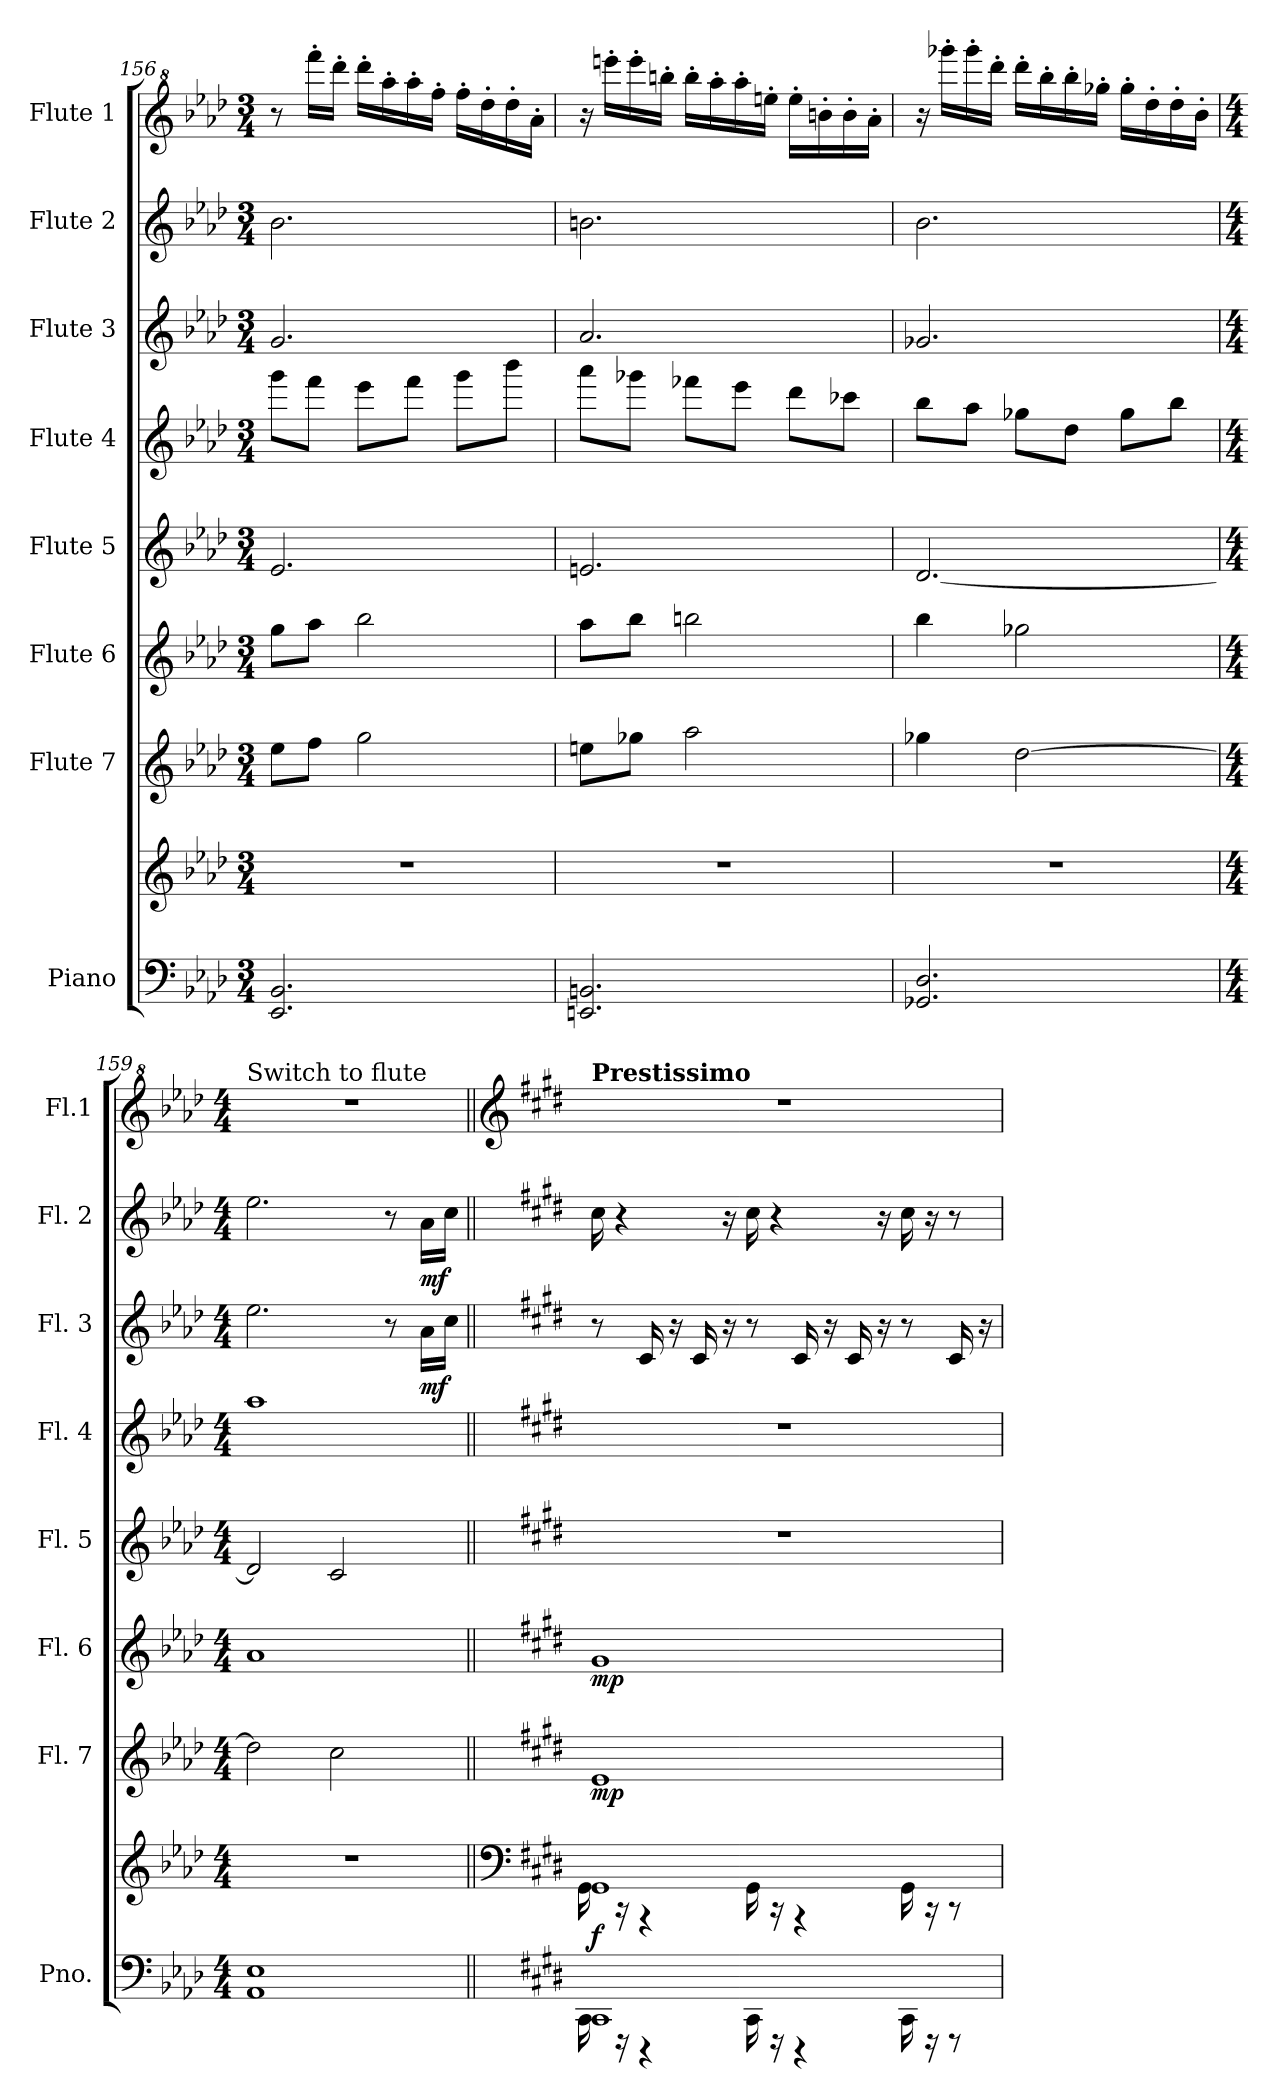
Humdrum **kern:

**kern	**kern	**dynam	**kern	**dynam	**kern	**dynam	**kern	**kern	**kern	**dynam	**kern	**dynam	**kern
*part8	*part8	*part8	*part7	*part7	*part6	*part6	*part5	*part4	*part3	*part3	*part2	*part2	*part1
*staff9	*staff8	*staff8/9	*staff7	*staff7	*staff6	*staff6	*staff5	*staff4	*staff3	*staff3	*staff2	*staff2	*staff1
*I"Piano	*	*	*I"Flute 7	*	*I"Flute 6	*	*I"Flute 5	*I"Flute 4	*I"Flute 3	*	*I"Flute 2	*	*I"Flute 1
*I'Pno.	*	*	*I'Fl. 7	*	*I'Fl. 6	*	*I'Fl. 5	*I'Fl. 4	*I'Fl. 3	*	*I'Fl. 2	*	*I'Fl.1
*clefF4	*clefG2	*	*clefG2	*	*clefG2	*	*clefG2	*clefG2	*clefG2	*	*clefG2	*	*clefG^2
*k[b-e-a-d-]	*k[b-e-a-d-]	*	*k[b-e-a-d-]	*	*k[b-e-a-d-]	*	*k[b-e-a-d-]	*k[b-e-a-d-]	*k[b-e-a-d-]	*	*k[b-e-a-d-]	*	*k[b-e-a-d-]
*M3/4	*M3/4	*	*M3/4	*	*M3/4	*	*M3/4	*M3/4	*M3/4	*	*M3/4	*	*M3/4
=156	=156	=156	=156	=156	=156	=156	=156	=156	=156	=156	=156	=156	=156
2.EE-/ 2.BB-/	2.r	.	8ee-\L	.	8gg\L	.	2.e-/	8ggg\L	2.g/	.	2.b-\	.	8r
.	.	.	8ff\J	.	8aa-\J	.	.	8fff\J	.	.	.	.	16ffff'\LL
.	.	.	.	.	.	.	.	.	.	.	.	.	16dddd-'\JJ
.	.	.	2gg\	.	2bb-\	.	.	8eee-\L	.	.	.	.	16dddd-'\LL
.	.	.	.	.	.	.	.	.	.	.	.	.	16aaa-'\
.	.	.	.	.	.	.	.	8fff\J	.	.	.	.	16aaa-'\
.	.	.	.	.	.	.	.	.	.	.	.	.	16fff'\JJ
.	.	.	.	.	.	.	.	8ggg\L	.	.	.	.	16fff'\LL
.	.	.	.	.	.	.	.	.	.	.	.	.	16ddd-'\
.	.	.	.	.	.	.	.	8bbb-\J	.	.	.	.	16ddd-'\
.	.	.	.	.	.	.	.	.	.	.	.	.	16aa-'\JJ
=157	=157	=157	=157	=157	=157	=157	=157	=157	=157	=157	=157	=157	=157
2.EEn/ 2.BBn/	2.r	.	8een\L	.	8aa-\L	.	2.en/	8aaa-\L	2.a-/	.	2.bn\	.	16r
.	.	.	.	.	.	.	.	.	.	.	.	.	16eeeen'\LL
.	.	.	8gg-X\J	.	8bb-\J	.	.	8ggg-X\J	.	.	.	.	16eeee'\
.	.	.	.	.	.	.	.	.	.	.	.	.	16bbbn'\JJ
.	.	.	2aa-\	.	2bbn\	.	.	8fff-X\L	.	.	.	.	16bbb'\LL
.	.	.	.	.	.	.	.	.	.	.	.	.	16aaa-'\
.	.	.	.	.	.	.	.	8eee-\J	.	.	.	.	16aaa-'\
.	.	.	.	.	.	.	.	.	.	.	.	.	16eeen'\JJ
.	.	.	.	.	.	.	.	8ddd-\L	.	.	.	.	16eee'\LL
.	.	.	.	.	.	.	.	.	.	.	.	.	16bbn'\
.	.	.	.	.	.	.	.	8ccc-X\J	.	.	.	.	16bb'\
.	.	.	.	.	.	.	.	.	.	.	.	.	16aa-'\JJ
!!LO:PB:g=z
=158	=158	=158	=158	=158	=158	=158	=158	=158	=158	=158	=158	=158	=158
2.GG-X/ 2.D-/	2.r	.	4gg-X\	.	4bb-\	.	[2.d-/	8bb-\L	2.g-X/	.	2.b-\	.	16r
.	.	.	.	.	.	.	.	.	.	.	.	.	16gggg-X'\LL
.	.	.	.	.	.	.	.	8aa-\J	.	.	.	.	16gggg-'\
.	.	.	.	.	.	.	.	.	.	.	.	.	16dddd-'\JJ
.	.	.	[2dd-\	.	2gg-X\	.	.	8gg-X\L	.	.	.	.	16dddd-'\LL
.	.	.	.	.	.	.	.	.	.	.	.	.	16bbb-'\
.	.	.	.	.	.	.	.	8dd-\J	.	.	.	.	16bbb-'\
.	.	.	.	.	.	.	.	.	.	.	.	.	16ggg-X'\JJ
.	.	.	.	.	.	.	.	8gg-\L	.	.	.	.	16ggg-'\LL
.	.	.	.	.	.	.	.	.	.	.	.	.	16ddd-'\
.	.	.	.	.	.	.	.	8bb-\J	.	.	.	.	16ddd-'\
.	.	.	.	.	.	.	.	.	.	.	.	.	16bb-'\JJ
=159	=159	=159	=159	=159	=159	=159	=159	=159	=159	=159	=159	=159	=159
*M4/4	*M4/4	*	*M4/4	*	*M4/4	*	*M4/4	*M4/4	*M4/4	*	*M4/4	*	*M4/4
!	!	!	!	!	!	!	!	!	!	!	!	!	!LO:TX:a:t=Switch to flute
1AA- 1E-	1r	.	2dd-\]	.	1a-	.	2d-/]	1aa-	2.ee-\	.	2.ee-\	.	1r
.	.	.	2cc\	.	.	.	2c/	.	.	.	.	.	.
.	.	.	.	.	.	.	.	.	8r	.	8r	.	.
!	!	!	!	!	!	!	!	!	!	!LO:DY:b	!	!LO:DY:b	!
.	.	.	.	.	.	.	.	.	16a-\LL	mf	16a-\LL	mf	.
.	.	.	.	.	.	.	.	.	16cc\JJ	.	16cc\JJ	.	.
=160||	=160||	=160||	=160||	=160||	=160||	=160||	=160||	=160||	=160||	=160||	=160||	=160||	=160||
*	*clefF4	*	*	*	*	*	*	*	*	*	*	*	*clefG2
*k[f#c#g#d#]	*k[f#c#g#d#]	*	*k[f#c#g#d#]	*	*k[f#c#g#d#]	*	*k[f#c#g#d#]	*k[f#c#g#d#]	*k[f#c#g#d#]	*	*k[f#c#g#d#]	*	*k[f#c#g#d#]
*	*	*	*	*	*	*	*	*	*	*	*	*	*MM190
*^	*^	*	*	*	*	*	*	*	*	*	*	*	*
!	!	!	!	!	!	!	!	!	!	!	!	!	!	!	!LO:TX:a:B:t=Prestissimo
!	!	!	!	!LO:DY:b	!	!LO:DY:b	!	!LO:DY:b	!	!	!	!	!	!	!
1CC#	16CC#\	1GG#	16GG#\	f	1e	mp	1g#	mp	1r	1r	8r	.	16cc#\	.	1r
.	16r	.	16r	.	.	.	.	.	.	.	.	.	4r	.	.
.	4r	.	4r	.	.	.	.	.	.	.	16c#/	.	.	.	.
.	.	.	.	.	.	.	.	.	.	.	16r	.	.	.	.
.	.	.	.	.	.	.	.	.	.	.	16c#/	.	.	.	.
.	.	.	.	.	.	.	.	.	.	.	16r	.	16r	.	.
.	16CC#\	.	16GG#\	.	.	.	.	.	.	.	8r	.	16cc#\	.	.
.	16r	.	16r	.	.	.	.	.	.	.	.	.	4r	.	.
.	4r	.	4r	.	.	.	.	.	.	.	16c#/	.	.	.	.
.	.	.	.	.	.	.	.	.	.	.	16r	.	.	.	.
.	.	.	.	.	.	.	.	.	.	.	16c#/	.	.	.	.
.	.	.	.	.	.	.	.	.	.	.	16r	.	16r	.	.
.	16CC#\	.	16GG#\	.	.	.	.	.	.	.	8r	.	16cc#\	.	.
.	16r	.	16r	.	.	.	.	.	.	.	.	.	16r	.	.
.	8r	.	8r	.	.	.	.	.	.	.	16c#/	.	8r	.	.
.	.	.	.	.	.	.	.	.	.	.	16r	.	.	.	.
*v	*v	*	*	*	*	*	*	*	*	*	*	*	*	*	*
*	*v	*v	*	*	*	*	*	*	*	*	*	*	*	*
=	=	=	=	=	=	=	=	=	=	=	=	=	=
*-	*-	*-	*-	*-	*-	*-	*-	*-	*-	*-	*-	*-	*-
